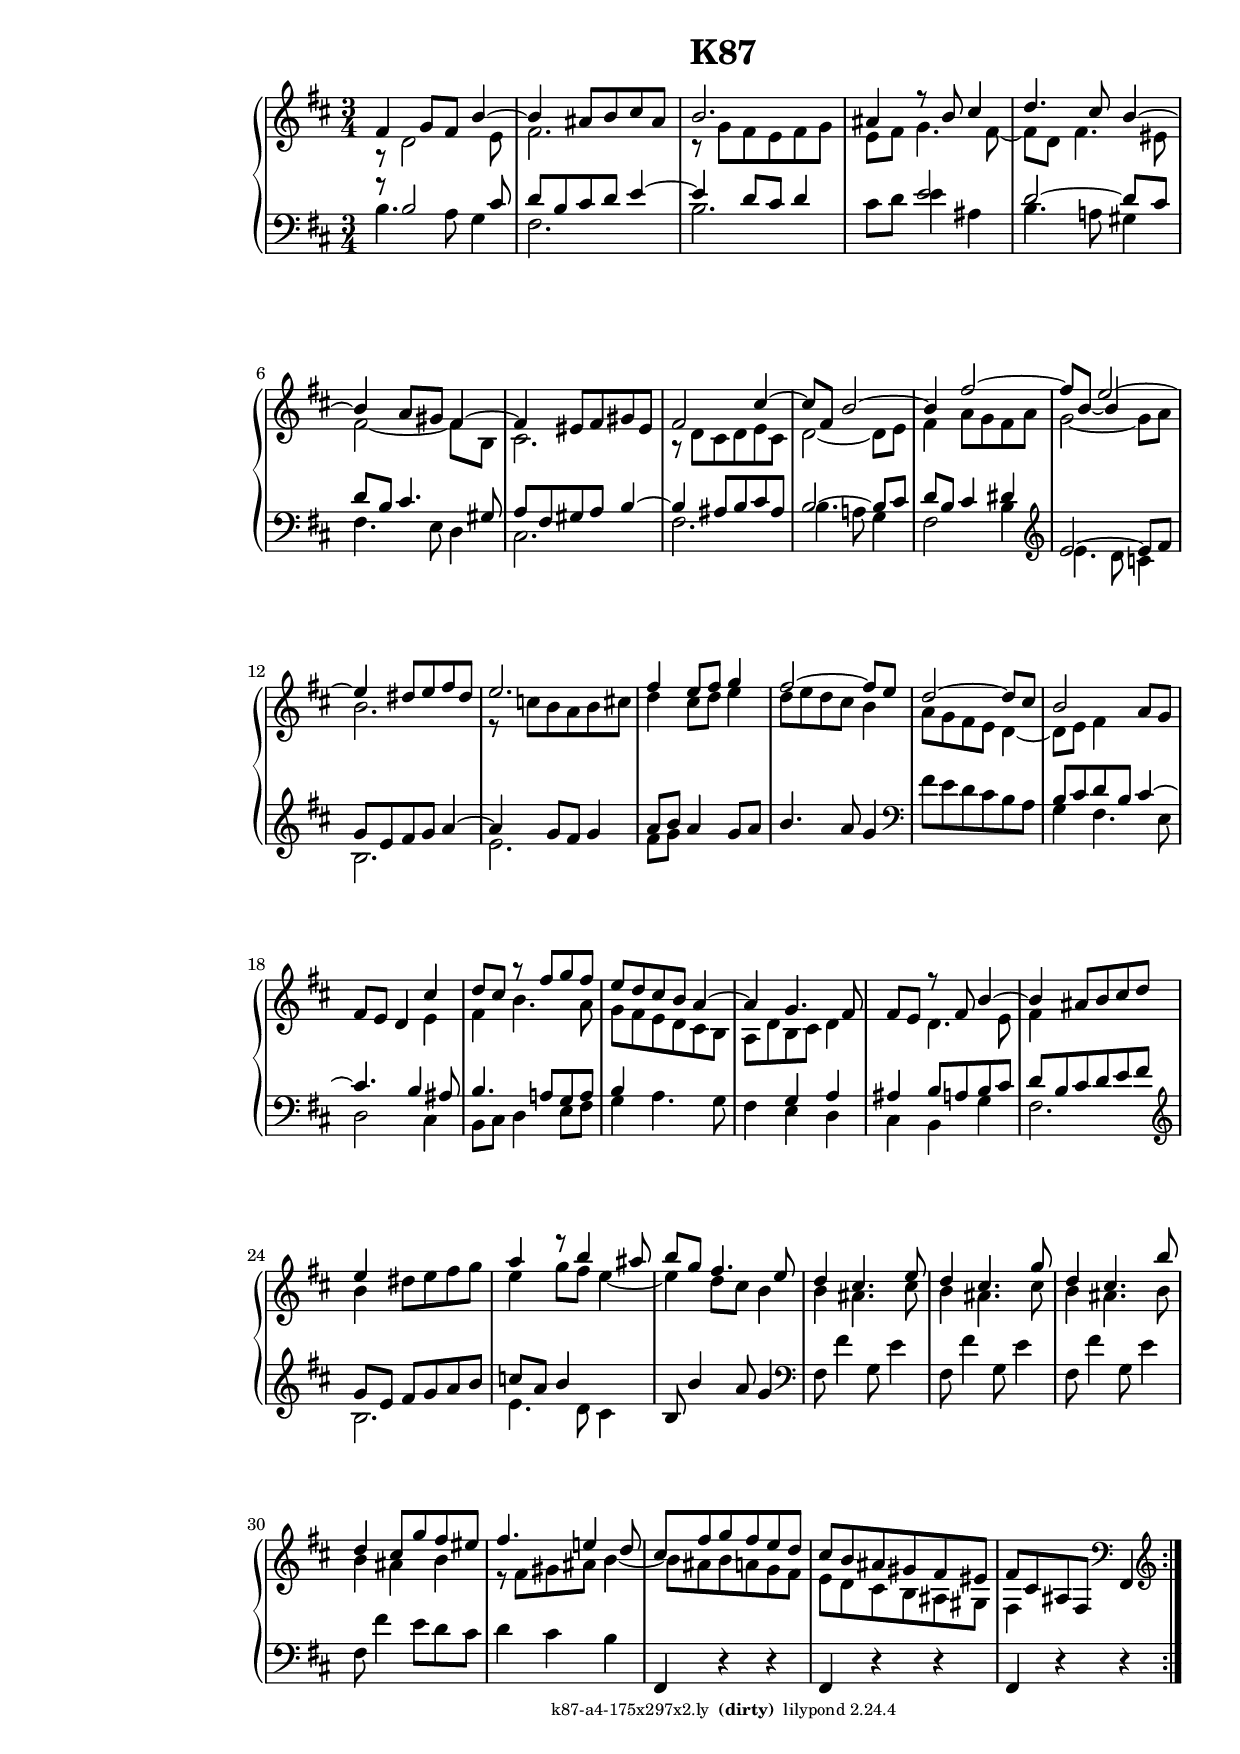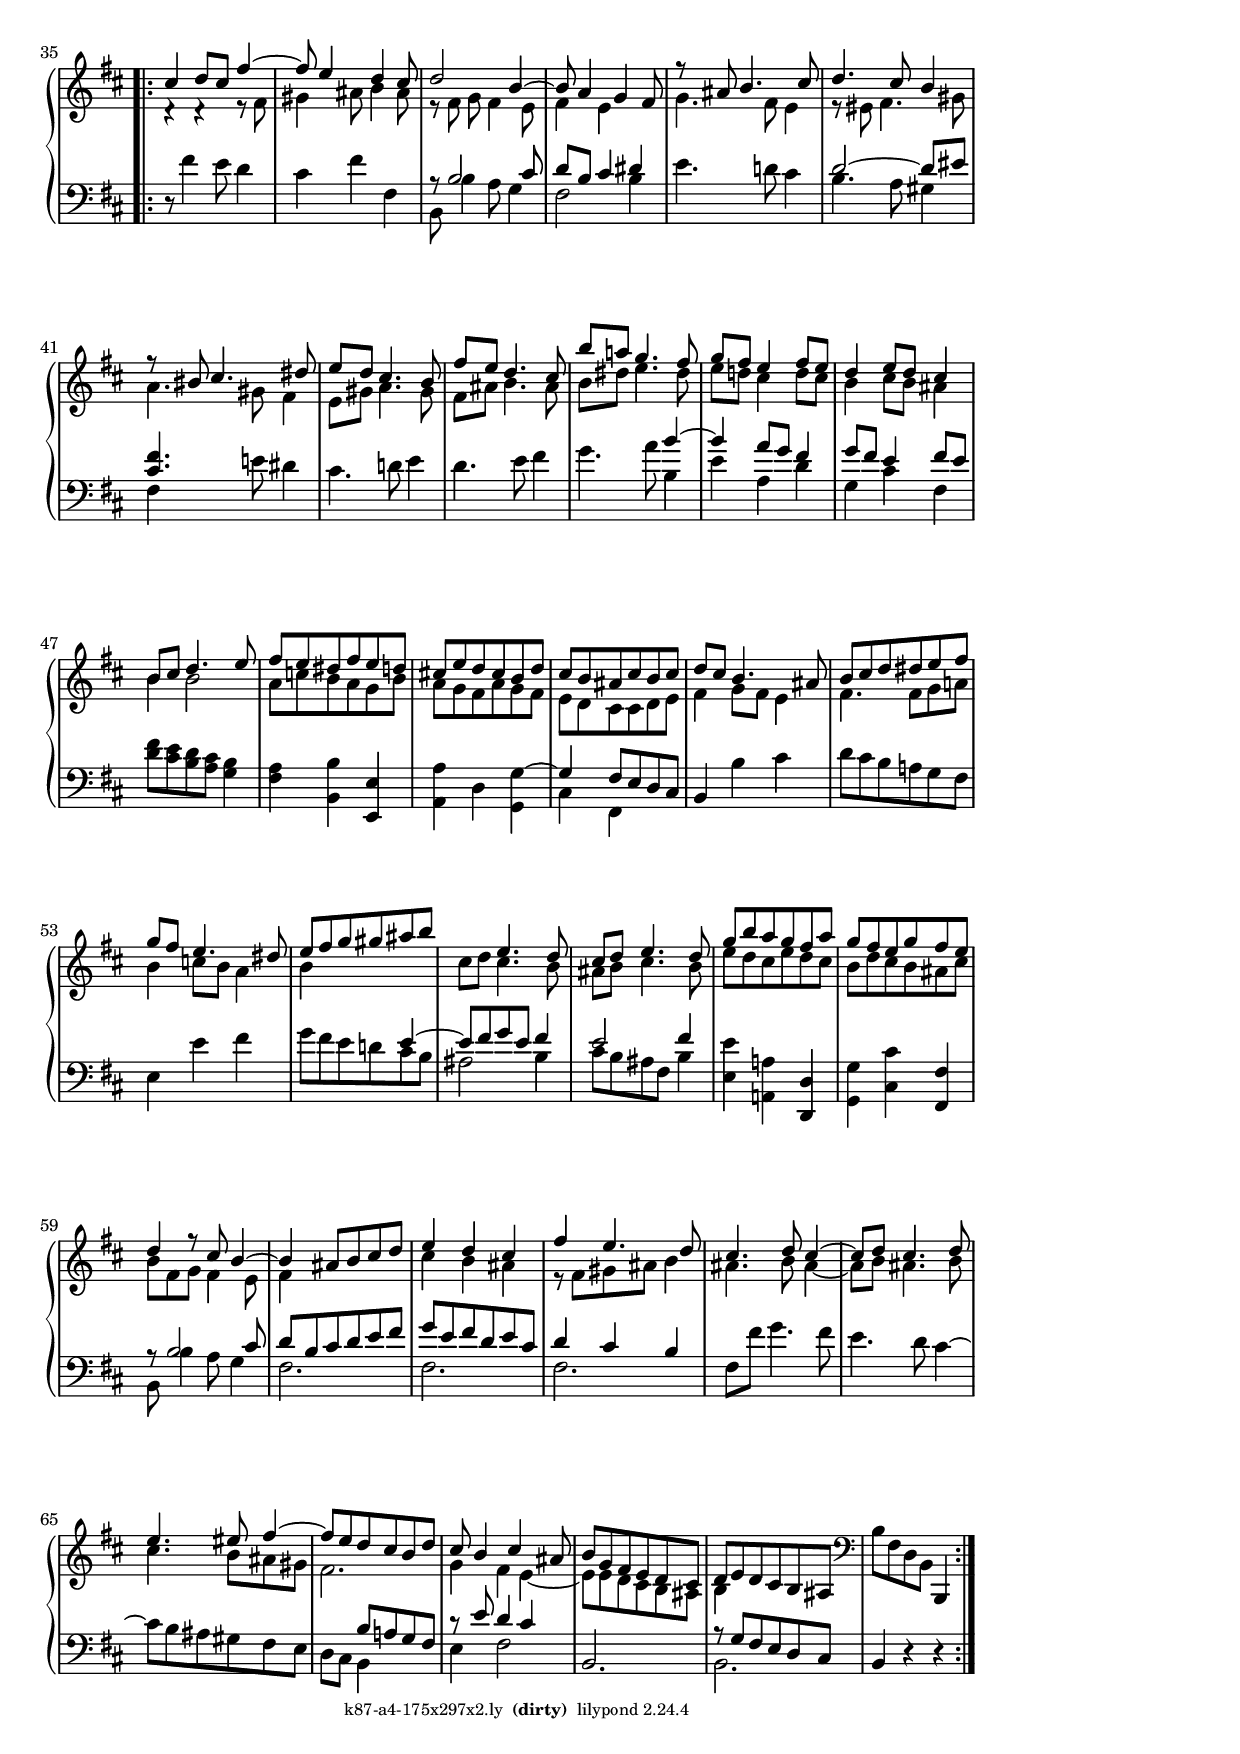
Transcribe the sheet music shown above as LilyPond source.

\version "2.19.20"

\include "../../include/general.ily"
\include "../../include/a4-175x297.ily"

#(set-global-staff-size 18.9)

breaks = {s2.*34 \break}
\version "2.18.2"

su = \stemUp
sd = \stemDown
sn = \stemNeutral
tu = \tieUp
td = \tieDown
tn = \tieNeutral
cstr = \change Staff = "right"
cstl = \change Staff = "left"

\header {
  title = "K87"
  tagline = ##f
}

global = {
  \key d \major
  \time 3/4
  \override Staff.NoteCollision #'merge-differently-dotted = ##t
}

rightOne = \relative c' {
  \global
 
  \repeat volta 2 {
    fis4 g8 fis b4 ~
    b4 ais8 b cis ais
    b2.
    ais4 r8 b cis4
    d4. cis8 b4 ~
    
    b a8 gis fis4 ~ 
    fis eis8 fis gis eis
    fis2 cis'4 ~
    cis8 fis, b2 ~
    b4 <<{ \shiftOn fis'2 ~ fis8 \once \td b, ~ b4 }
      \new Voice {
        s2 s4 \su \once \tu e2 ~ e4 
        dis8 e fis dis
    }>>
    
    e2.
    fis4 e8 fis g4
    fis2 ~ fis8 e
    d2 ~ d8 cis
    b2 a8 g
    
    fis e d4 cis'
    d8 cis r fis g fis
    e d cis b a4 ~
    a g4. fis8
    fis e r fis b4 ~
    b ais8 b cis d
    
    e4 s s
    a r8 b4 ais8
    b g fis4. e8
    d4 cis4. e8
    d4 cis4. g'8
    d4 cis4. b'8
    
    d,4 cis8 g' fis eis
    fis4. e!4 d8
    cis fis g fis e d
    cis b ais gis fis eis
    fis cis ais fis \clef bass fis,4
  }
  
  \repeat volta 2 {
    \clef treble cis'''4 d8 cis fis4 ~
    fis8 e4 d cis8
    d2 b4 ~
    b8 a4 g fis8
    r ais b4. cis8
    d4. cis8 b4
    
    r8 bis cis4. dis8
    e d cis4. b8
    fis' e d4. cis8
    b' a! g4. fis8
    g fis e4 fis8 e
    d4 e8 d cis4
    
    b8 cis d4. e8
    fis e dis fis e d
    cis! e d cis b d
    cis b ais cis b cis
    d cis b4. ais8
    b cis d dis e fis
    
    g fis e4. dis8
    e fis g gis ais b
    s4 e,4. d8
    cis8 d e4. d8
    g b a g fis a
    g fis e g fis e
    
    d4 r8 cis8 b4 ~ 
    b ais8 b cis d
    e4 d cis
    fis e4. d8
    cis4. d8 cis4 ~
    cis8 d cis4. d8
    
    e4. eis8 fis4 ~
    fis8 e d cis b d
    cis b4 cis ais8
    b g fis e d cis
    d e d cis b ais
    s2.
  }
}

rightTwo = \relative c' {
  \global
 
  \repeat volta 2 {
    r8 d2 e8
    fis2.
    r8 g fis e fis g
    e fis g4. fis8 ~
    fis d fis4. eis8
    
    fis2 ~ fis8 b,
    cis2.
    r8 d cis d e cis
    d2 ~ d8 e
    fis4 a8 g fis a
    g2 ~ g8 a
    
    b2.
    %\once \sd b2. 
    %s2. s2.
    
    r8 c b a b cis
    d4 cis8 d e4
    d8 e d cis b4
    a8 g fis e d4 ~ 
    d8 e fis4 s
    
    s s e
    fis b4. a8
    g fis e d cis b
    a d b cis d4
    s d4. e8
    fis4 s s
    
    b4 dis8 e fis g
    e4 g8 fis e4 ~
    e d8 cis b4
    b ais4. cis8
    b4 ais4. cis8
    b4 ais4. b8
    
    b4 ais b
    r8 fis gis ais b4 ~
    b8 ais b a g fis
    e d cis b ais gis
    fis4 s s
  }
  
  \repeat volta 2 {
    d'4\rest d\rest r8 fis
    gis4 ais8 b4 ais8
    r8 fis \noBeam g fis4 e8
    fis4 e s
    g4. fis8 e4
    r8 eis fis4. gis8
    
    a4. gis8 fis4
    e8 gis a4. gis8
    fis ais b4. ais8
    b dis e4. dis8
    e d! cis4 d8 cis
    b4 cis8 b ais4
    
    b4 b2
    a8 c b a g b
    a g fis a g fis
    e d cis cis d e
    fis4 g8 fis e4
    fis4. fis8 g a!
    
    b4 c8 b a4
    b s s
    cis8 d cis4. b8
    ais b cis4. b8
    e d cis e d cis
    b d cis b ais cis
    
    b fis g fis4 e8
    fis4 s s
    cis' b ais
    r8 fis gis ais b4
    ais4. b8 ais4 ~
    ais8 b ais4. b8
    
    cis4. b8 ais gis
    fis2.
    g4 fis e ~
    e8 e d cis b ais 
    b4 s s
    \clef bass b8 fis d b \su b,4
  }
}

leftOne = \relative c' {
  \global
  
  \repeat volta 2 {
    r8 b2 cis8
    d b cis d e4 ~
    e d8 cis d4
    s4 e2
    d ~ d8 cis
    
    d b cis4. gis8
    a fis gis a b4 ~
    b ais8 b cis ais
    b2 ~ b8 cis
    d b cis4 dis
    \clef treble e2 ~ e8 fis
    
    g e fis g a4 ~
    a g8 fis g4
    a8 b a4 g8 a
    b4. a8 g4
    \clef bass s2.
    b,8 cis d b cis4 ~
    
    cis4. b4 ais8
    b4. a!8 g a
    b4 s s
    s g a
    ais b8 a b cis
    d b cis d e fis
    
    \clef treble g[ e] fis g a b
    c a b4 s
    b, 8 b'4 a8 g4
    s2.*5
    
    \repeat unfold 3 {
      fis,,4 d'\rest d\rest }
  }
  
  \repeat volta 2 {
    s2.
    s2.
    r8 b'2 cis8
    d b cis4 dis
    s2.
    d2 ~ d8 eis
    
    <cis fis>4. s8 s4
    s2.
    s2.
    s2 b'4 ~
    b a8 g fis4
    g8 fis e4 fis8 e
    
    s2.
    s2.
    s2 \once \sd <g,, g'>4 ~ 
    g'4 fis8 e d cis
    s2. 
    s2.
    
    s2. 
    s2 e'4 ~
    e8 fis g e fis4
    e2 fis4
    s2.
    s2.
    
    r8 b,2 cis8
    d b cis d e fis
    g e fis d e cis
    d4 cis b
    s2.
    s2.
    
    s2.
    s4 b8 a! g fis
    r8 e' d4 cis
    s2.
    r8 g fis e d cis
    b4 d\rest d\rest
  }
}

leftTwo = \relative c' {
  \global
  
  \repeat volta 2 {
    b4. a8 g4
    fis2.
    b
    cis8 d e4 ais,
    b4. a!8 gis4
    
    fis4. e8 d4
    cis2.
    fis
    b4. a!8 g4
    fis2 b4
    \clef treble e4. d8 c4
    
    b2.
    e
    fis8 g s2
    s2.
    \clef bass fis8 e d cis b a
    g4 fis4. e8
    
    d2 cis4
    b8 cis d4 e8 fis
    g4 a4. g8
    fis4 e d
    cis b g'
    fis2.
    
    \clef treble b
    e4. d8 cis4
    s2.
    \clef bass \repeat unfold 3 {
      fis,8 fis'4 g,8 e'4 }
    
    fis,8 fis'4 e8 d cis
    d4 cis b
    s2.*3
  }
  
  \repeat volta 2 {
    d,8\rest fis'4 e8 d4
    cis fis fis,
    b,8 b'4 a8 g4
    fis2 b4
    e4. d!8 cis4
    b4. a8 gis4
    
    fis4 s8 e'!8 dis4
    cis4. d!8 e4
    d4. e8 fis4
    g4.a8 b,4
    e a, d
    g, cis fis,
    
    \sn <d' fis>8 <cis e> <b d> <a cis> <g b>4
    <fis a> <b, b'> <e, e'>
    <a a'> d s
    \sd cis fis, s
    \sn b b' cis
    \sd d8 cis b a! g fis
    
    e4 e' fis
    g8 fis e d! cis b
    ais2 b4
    cis8 b ais fis b4
    \sn <e, e'>4 <a,! a'!> <d, d'>
    \once \sd <g g'> <cis cis'> <fis, fis'>
    
    \sd b8 b'4 a8 g4
    fis2.
    fis
    fis
    fis8 fis' g4. fis8
    e4. d8 \tu cis4 ~
    
    cis8 b ais gis fis e
    d cis b4 s
    e fis2
    \once \su b,2.
    b
    s2.
  }
}

\score {
  \new PianoStaff <<
    \new Staff = "right" {
      << 
        \breaks
        { \rightOne } \\
        { \rightTwo }
      >>
    }
    \new Staff = "left" { 
      <<
        \clef bass \leftOne \\
        \leftTwo
      >>
    }
  >>
  \layout { indent = 0 }
}

